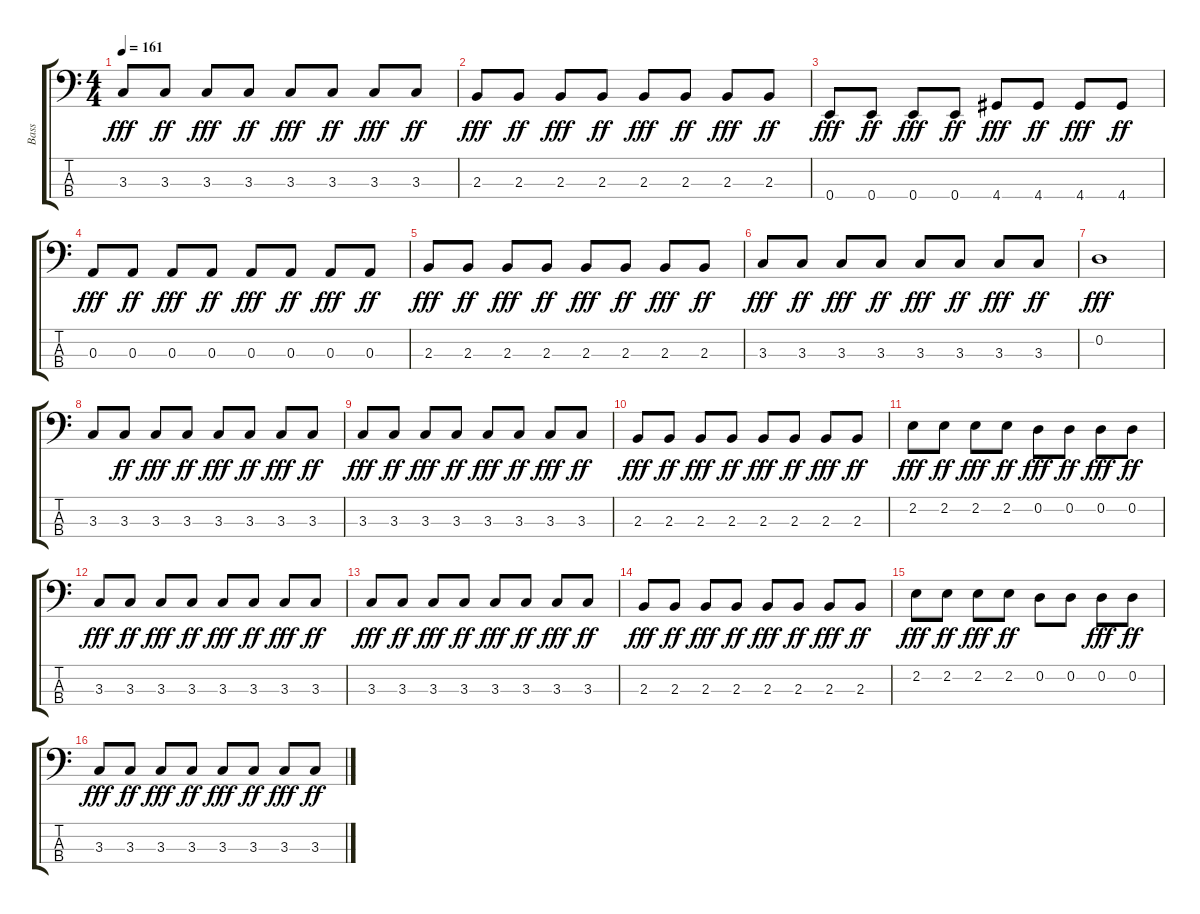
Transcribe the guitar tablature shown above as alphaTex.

\track ("Bass" "Bass") {instrument electricbasspick}
\staff {score tabs}
\tuning (G2 D2 A1 E1) {hide}
\ts (4 4)
\tempo 161
\clef f4
\ks c
3.3.8{dy fff} 3.3.8{dy ff} 3.3.8{dy fff} 3.3.8{dy ff} 3.3.8{dy fff} 3.3.8{dy ff} 3.3.8{dy fff} 3.3.8{dy ff} |
2.3.8{dy fff} 2.3.8{dy ff} 2.3.8{dy fff} 2.3.8{dy ff} 2.3.8{dy fff} 2.3.8{dy ff} 2.3.8{dy fff} 2.3.8{dy ff} |
0.4.8{dy fff} 0.4.8{dy ff} 0.4.8{dy fff} 0.4.8{dy ff} 4.4.8{dy fff} 4.4.8{dy ff} 4.4.8{dy fff} 4.4.8{dy ff} |
0.3.8{dy fff} 0.3.8{dy ff} 0.3.8{dy fff} 0.3.8{dy ff} 0.3.8{dy fff} 0.3.8{dy ff} 0.3.8{dy fff} 0.3.8{dy ff} |
2.3.8{dy fff} 2.3.8{dy ff} 2.3.8{dy fff} 2.3.8{dy ff} 2.3.8{dy fff} 2.3.8{dy ff} 2.3.8{dy fff} 2.3.8{dy ff} |
3.3.8{dy fff} 3.3.8{dy ff} 3.3.8{dy fff} 3.3.8{dy ff} 3.3.8{dy fff} 3.3.8{dy ff} 3.3.8{dy fff} 3.3.8{dy ff} |
0.2.1{dy fff} |
3.3.8 3.3.8{dy ff} 3.3.8{dy fff} 3.3.8{dy ff} 3.3.8{dy fff} 3.3.8{dy ff} 3.3.8{dy fff} 3.3.8{dy ff} |
3.3.8{dy fff} 3.3.8{dy ff} 3.3.8{dy fff} 3.3.8{dy ff} 3.3.8{dy fff} 3.3.8{dy ff} 3.3.8{dy fff} 3.3.8{dy ff} |
2.3.8{dy fff} 2.3.8{dy ff} 2.3.8{dy fff} 2.3.8{dy ff} 2.3.8{dy fff} 2.3.8{dy ff} 2.3.8{dy fff} 2.3.8{dy ff} |
2.2.8{dy fff} 2.2.8{dy ff} 2.2.8{dy fff} 2.2.8{dy ff} 0.2.8{dy fff} 0.2.8{dy ff} 0.2.8{dy fff} 0.2.8{dy ff} |
3.3.8{dy fff} 3.3.8{dy ff} 3.3.8{dy fff} 3.3.8{dy ff} 3.3.8{dy fff} 3.3.8{dy ff} 3.3.8{dy fff} 3.3.8{dy ff} |
3.3.8{dy fff} 3.3.8{dy ff} 3.3.8{dy fff} 3.3.8{dy ff} 3.3.8{dy fff} 3.3.8{dy ff} 3.3.8{dy fff} 3.3.8{dy ff} |
2.3.8{dy fff} 2.3.8{dy ff} 2.3.8{dy fff} 2.3.8{dy ff} 2.3.8{dy fff} 2.3.8{dy ff} 2.3.8{dy fff} 2.3.8{dy ff} |
2.2.8{dy fff} 2.2.8{dy ff} 2.2.8{dy fff} 2.2.8{dy ff} 0.2.8 0.2.8 0.2.8{dy fff} 0.2.8{dy ff} |
3.3.8{dy fff} 3.3.8{dy ff} 3.3.8{dy fff} 3.3.8{dy ff} 3.3.8{dy fff} 3.3.8{dy ff} 3.3.8{dy fff} 3.3.8{dy ff}
